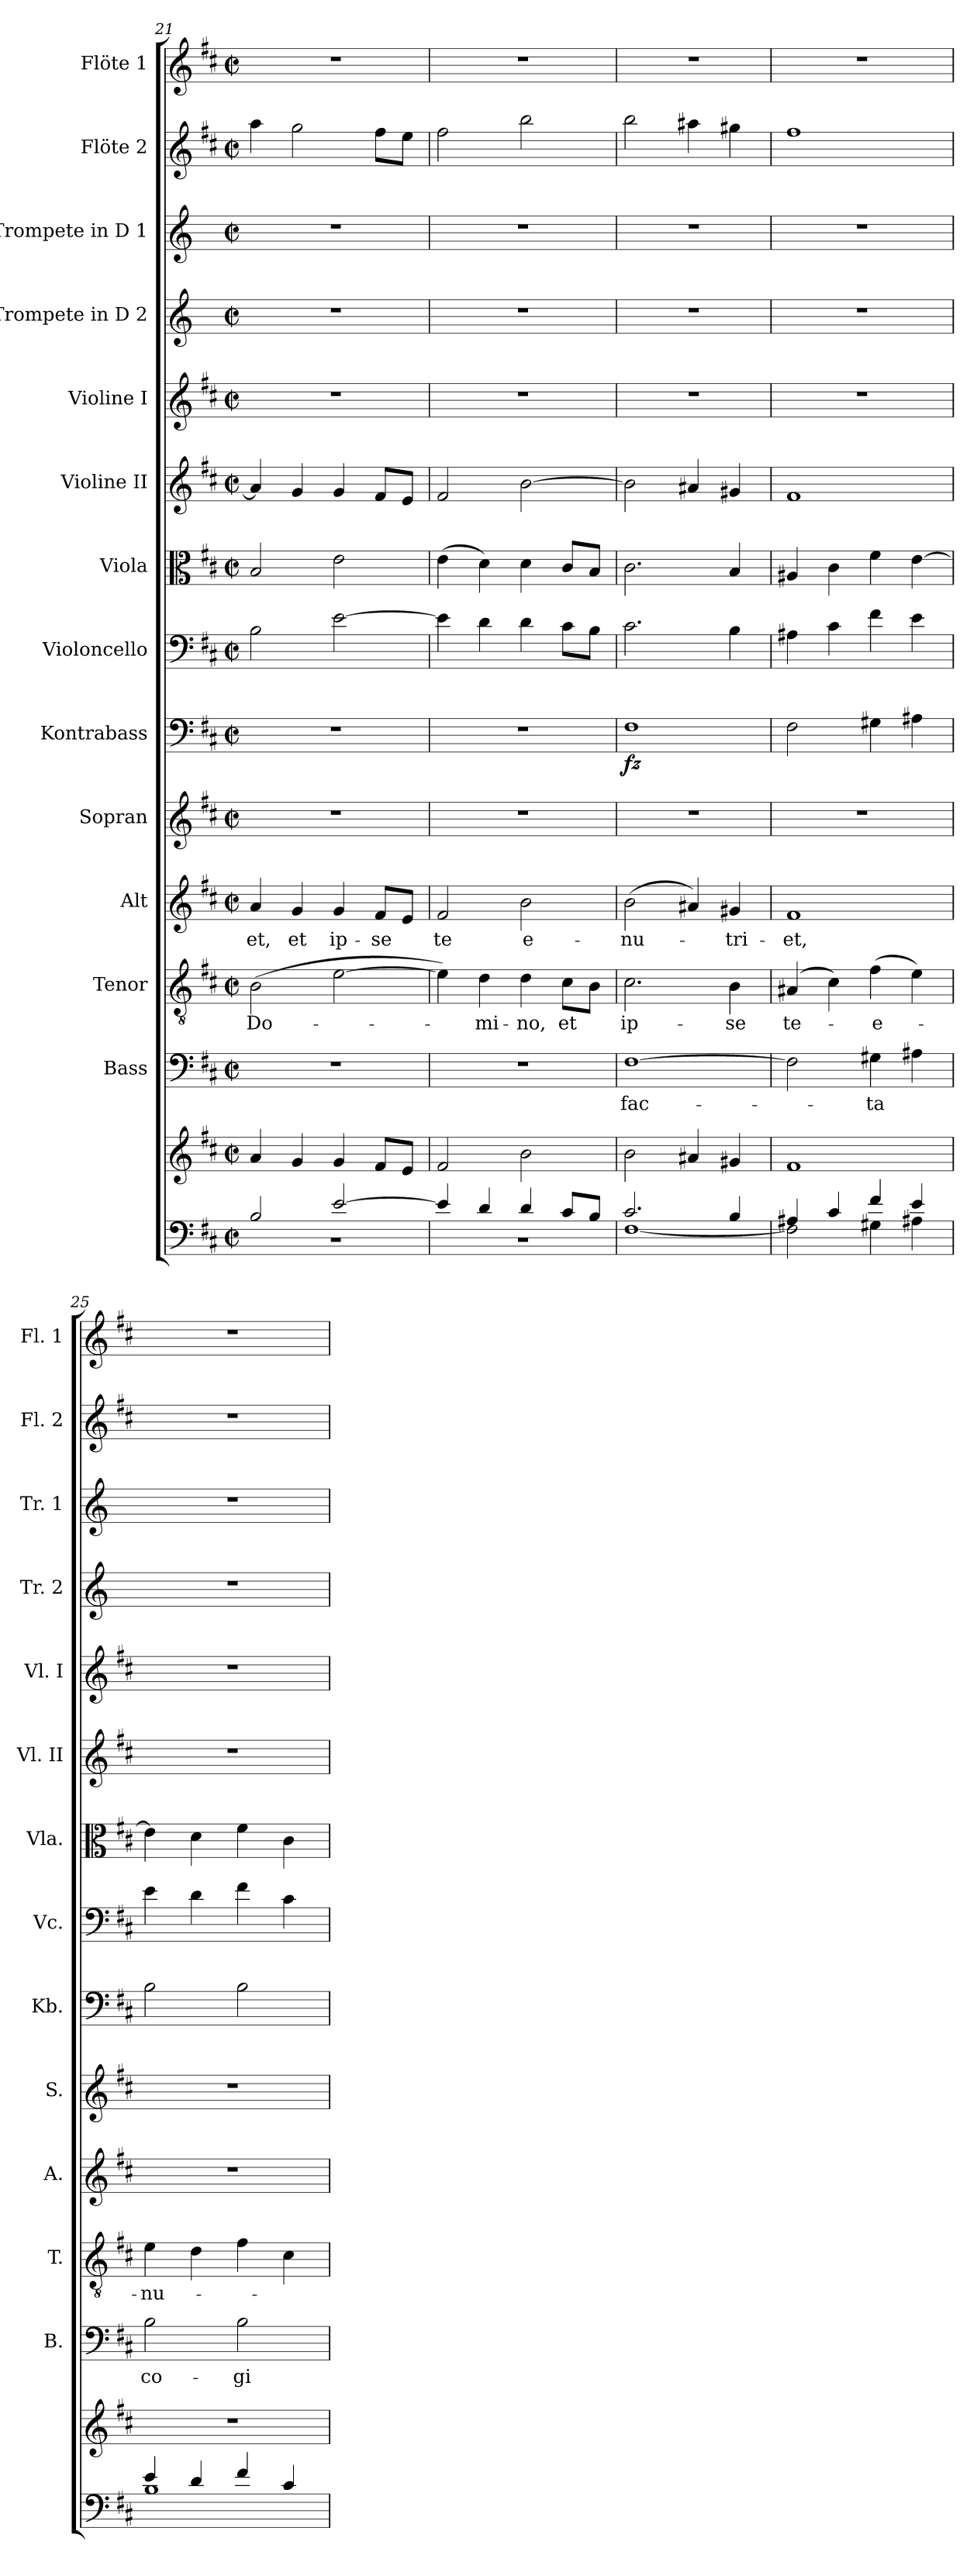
**kern	**kern	**kern	**text	**kern	**text	**kern	**text	**kern	**kern	**dynam	**kern	**kern	**kern	**kern	**kern	**kern	**kern	**kern
*part14	*part14	*part13	*part13	*part12	*part12	*part11	*part11	*part10	*part9	*part9	*part8	*part7	*part6	*part5	*part4	*part3	*part2	*part1
*staff15	*staff14	*staff13	*staff13	*staff12	*staff12	*staff11	*staff11	*staff10	*staff9	*staff9	*staff8	*staff7	*staff6	*staff5	*staff4	*staff3	*staff2	*staff1
*	*	*I"Bass	*	*I"Tenor	*	*I"Alt	*	*I"Sopran	*I"Kontrabass	*	*I"Violoncello	*I"Viola	*I"Violine II	*I"Violine I	*I"Trompete in D 2	*I"Trompete in D 1	*I"Flöte 2	*I"Flöte 1
*	*	*I'B.	*	*I'T.	*	*I'A.	*	*I'S.	*I'Kb.	*	*I'Vc.	*I'Vla.	*I'Vl. II	*I'Vl. I	*I'Tr. 2	*I'Tr. 1	*I'Fl. 2	*I'Fl. 1
*clefF4	*clefG2	*clefF4	*	*clefGv2	*	*clefG2	*	*clefG2	*clefF4	*	*clefF4	*clefC3	*clefG2	*clefG2	*clefG2	*clefG2	*clefG2	*clefG2
*	*	*	*	*	*	*	*	*	*ITrd7c12	*	*	*	*	*	*ITrd-1c-2	*ITrd-1c-2	*	*
*k[f#c#]	*k[f#c#]	*k[f#c#]	*	*k[f#c#]	*	*k[f#c#]	*	*k[f#c#]	*k[f#c#]	*	*k[f#c#]	*k[f#c#]	*k[f#c#]	*k[f#c#]	*k[f#c#]	*k[f#c#]	*k[f#c#]	*k[f#c#]
*D:	*D:	*D:	*	*D:	*	*D:	*	*D:	*D:	*	*D:	*D:	*D:	*D:	*D:	*D:	*D:	*D:
*M2/2	*M2/2	*M2/2	*	*M2/2	*	*M2/2	*	*M2/2	*M2/2	*	*M2/2	*M2/2	*M2/2	*M2/2	*M2/2	*M2/2	*M2/2	*M2/2
*met(c|)	*met(c|)	*met(c|)	*	*met(c|)	*	*met(c|)	*	*met(c|)	*met(c|)	*	*met(c|)	*met(c|)	*met(c|)	*met(c|)	*met(c|)	*met(c|)	*met(c|)	*met(c|)
=21	=21	=21	=21	=21	=21	=21	=21	=21	=21	=21	=21	=21	=21	=21	=21	=21	=21	=21
*^	*	*	*	*	*	*	*	*	*	*	*	*	*	*	*	*	*	*
!	!	!	!	!	!	!LO:LY:b	!	!LO:LY:b	!	!	!	!	!	!	!	!	!	!	!
2B/	1r	4a/	1r	.	(>2B\	Do-	4a/	et,	1r	1r	.	2B\	2B/	4a/]	1r	1r	1r	4aa\	1r
!	!	!	!	!	!	!	!	!LO:LY:b	!	!	!	!	!	!	!	!	!	!	!
.	.	4g/	.	.	.	.	4g/	et	.	.	.	.	.	4g/	.	.	.	2gg\	.
!	!	!	!	!	!	!	!	!LO:LY:b	!	!	!	!	!	!	!	!	!	!	!
[>2e/	.	4g/	.	.	[2e\	.	4g/	ip-	.	.	.	[2e\	2e\	4g/	.	.	.	.	.
!	!	!	!	!	!	!	!	!LO:LY:b	!	!	!	!	!	!	!	!	!	!	!
.	.	8f#/L	.	.	.	.	8f#/L	-se	.	.	.	.	.	8f#/L	.	.	.	8ff#\L	.
.	.	8e/J	.	.	.	.	8e/J	.	.	.	.	.	.	8e/J	.	.	.	8ee\J	.
=22	=22	=22	=22	=22	=22	=22	=22	=22	=22	=22	=22	=22	=22	=22	=22	=22	=22	=22	=22
!	!	!	!	!	!	!	!	!LO:LY:b	!	!	!	!	!	!	!	!	!	!	!
4e/]	1r	2f#/	1r	.	4e\])	.	2f#/	te	1r	1r	.	4e\]	(>4e\	2f#/	1r	1r	1r	2ff#\	1r
!	!	!	!	!	!	!LO:LY:b	!	!	!	!	!	!	!	!	!	!	!	!	!
4d/	.	.	.	.	4d\	-mi-	.	.	.	.	.	4d\	4d\)	.	.	.	.	.	.
!	!	!	!	!	!	!LO:LY:b	!	!LO:LY:b	!	!	!	!	!	!	!	!	!	!	!
4d/	.	2b\	.	.	4d\	-no,	2b\	e-	.	.	.	4d\	4d\	[2b\	.	.	.	2bb\	.
!	!	!	!	!	!	!LO:LY:b	!	!	!	!	!	!	!	!	!	!	!	!	!
8c#/L	.	.	.	.	8c#\L	et	.	.	.	.	.	8c#\L	8c#/L	.	.	.	.	.	.
8B/J	.	.	.	.	8B\J	.	.	.	.	.	.	8B\J	8B/J	.	.	.	.	.	.
=23	=23	=23	=23	=23	=23	=23	=23	=23	=23	=23	=23	=23	=23	=23	=23	=23	=23	=23	=23
!	!	!	!	!LO:LY:b	!	!LO:LY:b	!	!LO:LY:b	!	!	!LO:DY:b	!	!	!	!	!	!	!	!
2.c#/	[<1F#	2b\	[1F#	fac-	2.c#\	ip-	(>2b\	-nu-	1r	1FF#	fz	2.c#\	2.c#\	2b\]	1r	1r	1r	2bb\	1r
.	.	4a#X/	.	.	.	.	4a#X/)	.	.	.	.	.	.	4a#X/	.	.	.	4aa#X\	.
!	!	!	!	!	!	!LO:LY:b	!	!LO:LY:b	!	!	!	!	!	!	!	!	!	!	!
4B/	.	4g#X/	.	.	4B\	-se	4g#X/	-tri-	.	.	.	4B\	4B/	4g#X/	.	.	.	4gg#X\	.
=24	=24	=24	=24	=24	=24	=24	=24	=24	=24	=24	=24	=24	=24	=24	=24	=24	=24	=24	=24
!	!	!	!	!	!	!LO:LY:b	!	!LO:LY:b	!	!	!	!	!	!	!	!	!	!	!
4A#X/	2F#\]	1f#	2F#\]	.	(4A#X/	te-	1f#	-et,	1r	2FF#\	.	4A#X\	4A#X/	1f#	1r	1r	1r	1ff#	1r
4c#/	.	.	.	.	4c#\)	.	.	.	.	.	.	4c#\	4c#\	.	.	.	.	.	.
!	!	!	!	!LO:LY:b	!	!LO:LY:b	!	!	!	!	!	!	!	!	!	!	!	!	!
4f#/	4G#X\	.	4G#X\	-ta	(>4f#\	-e-	.	.	.	4GG#X\	.	4f#\	4f#\	.	.	.	.	.	.
4e/	4A#X\	.	4A#X\	.	4e\)	.	.	.	.	4AA#X\	.	4e\	[4e\	.	.	.	.	.	.
!!LO:PB:g=z
=25	=25	=25	=25	=25	=25	=25	=25	=25	=25	=25	=25	=25	=25	=25	=25	=25	=25	=25	=25
!	!	!	!	!LO:LY:b	!	!LO:LY:b	!	!	!	!	!	!	!	!	!	!	!	!	!
4e/	1B	1r	2B\	co-	4e\	-nu-	1r	.	1r	2BB\	.	4e\	4e\]	1r	1r	1r	1r	1r	1r
4d/	.	.	.	.	4d\	.	.	.	.	.	.	4d\	4d\	.	.	.	.	.	.
!	!	!	!	!LO:LY:b	!	!	!	!	!	!	!	!	!	!	!	!	!	!	!
4f#/	.	.	2B\	-gi-	4f#\	.	.	.	.	2BB\	.	4f#\	4f#\	.	.	.	.	.	.
4c#/	.	.	.	.	4c#\	.	.	.	.	.	.	4c#\	4c#\	.	.	.	.	.	.
*v	*v	*	*	*	*	*	*	*	*	*	*	*	*	*	*	*	*	*	*
=	=	=	=	=	=	=	=	=	=	=	=	=	=	=	=	=	=	=
*-	*-	*-	*-	*-	*-	*-	*-	*-	*-	*-	*-	*-	*-	*-	*-	*-	*-	*-
